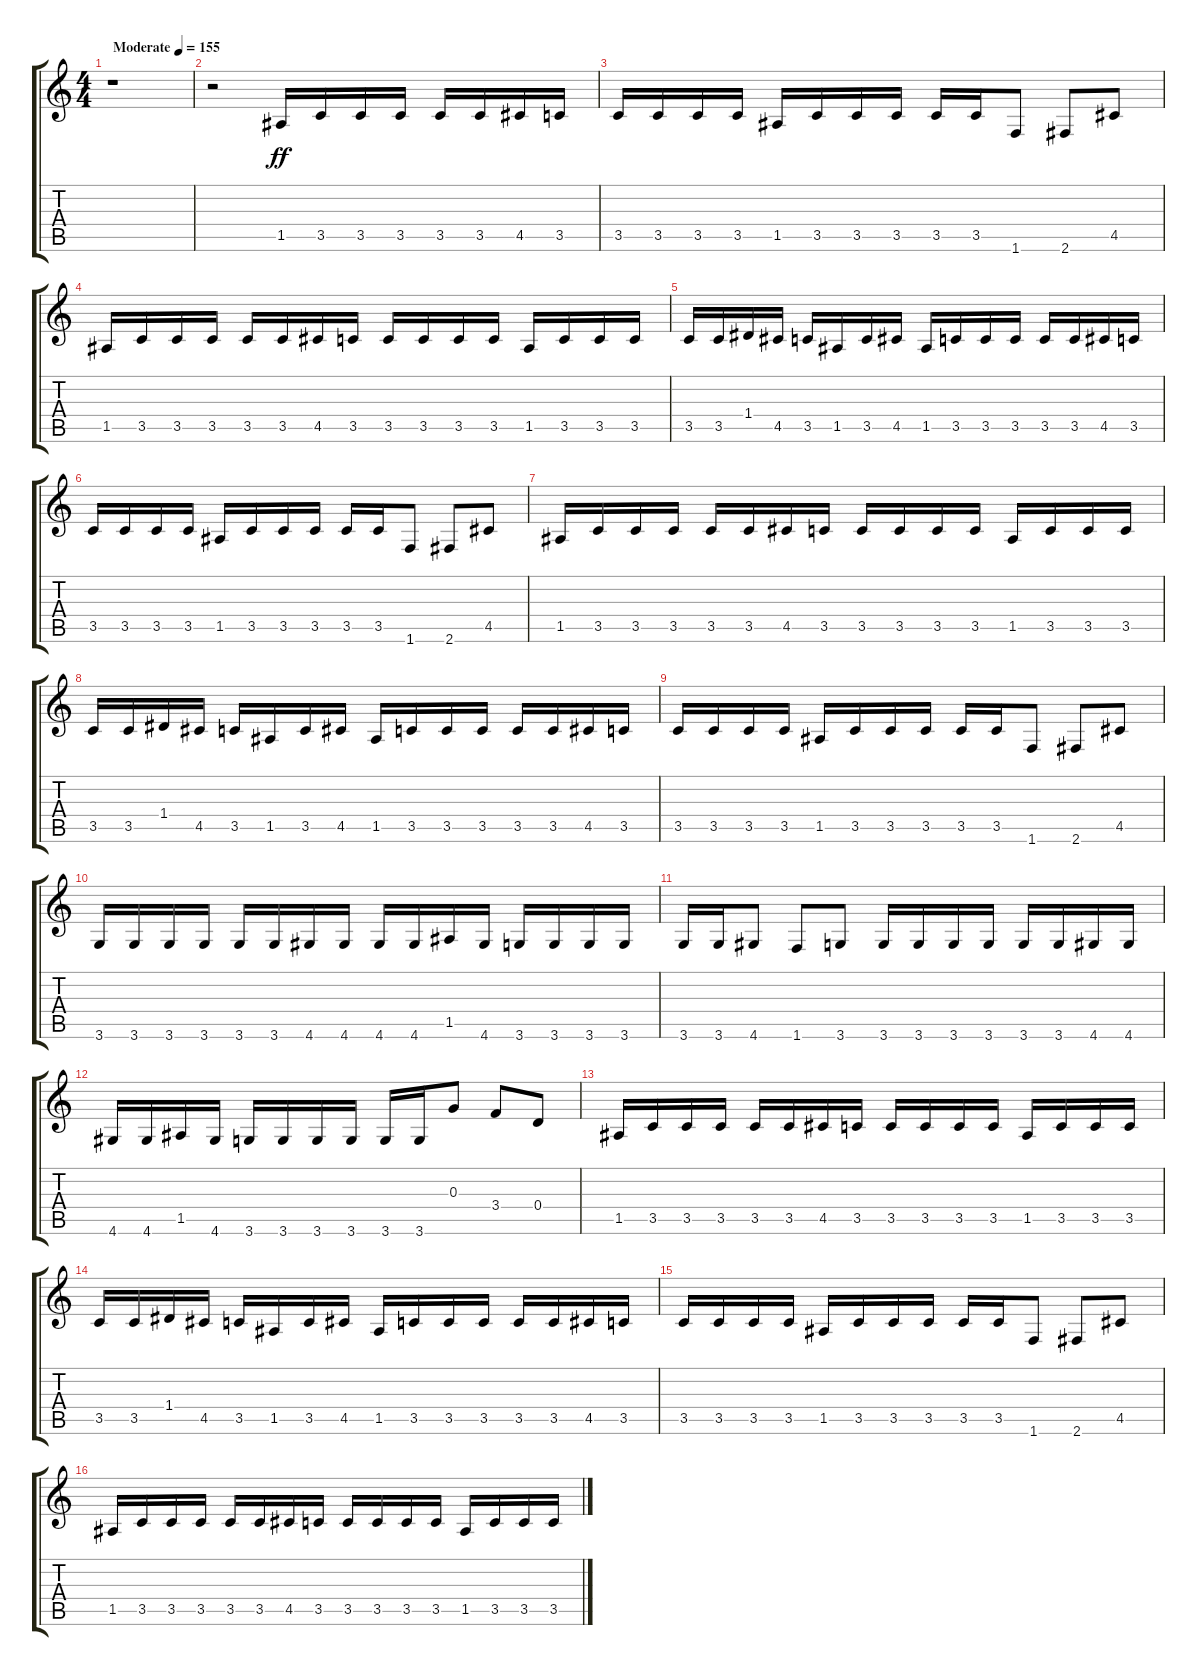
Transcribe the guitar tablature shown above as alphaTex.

\track "" {instrument distortionguitar}
\staff {score tabs}
\tuning (E4 B3 G3 D3 A2 E2) {hide}
\ts (4 4)
\tempo (155 "Moderate")
\clef g2
\ks c
r.1{dy ff instrument distortionguitar} |
r.2 1.5.16 3.5.16 3.5.16 3.5.16 3.5.16 3.5.16 4.5.16 3.5.16 |
3.5.16 3.5.16 3.5.16 3.5.16 1.5.16 3.5.16 3.5.16 3.5.16 3.5.16 3.5.16 1.6.8 2.6.8 4.5.8 |
1.5.16 3.5.16 3.5.16 3.5.16 3.5.16 3.5.16 4.5.16 3.5.16 3.5.16 3.5.16 3.5.16 3.5.16 1.5.16 3.5.16 3.5.16 3.5.16 |
3.5.16 3.5.16 1.4.16 4.5.16 3.5.16 1.5.16 3.5.16 4.5.16 1.5.16 3.5.16 3.5.16 3.5.16 3.5.16 3.5.16 4.5.16 3.5.16 |
3.5.16 3.5.16 3.5.16 3.5.16 1.5.16 3.5.16 3.5.16 3.5.16 3.5.16 3.5.16 1.6.8 2.6.8 4.5.8 |
1.5.16 3.5.16 3.5.16 3.5.16 3.5.16 3.5.16 4.5.16 3.5.16 3.5.16 3.5.16 3.5.16 3.5.16 1.5.16 3.5.16 3.5.16 3.5.16 |
3.5.16 3.5.16 1.4.16 4.5.16 3.5.16 1.5.16 3.5.16 4.5.16 1.5.16 3.5.16 3.5.16 3.5.16 3.5.16 3.5.16 4.5.16 3.5.16 |
3.5.16 3.5.16 3.5.16 3.5.16 1.5.16 3.5.16 3.5.16 3.5.16 3.5.16 3.5.16 1.6.8 2.6.8 4.5.8 |
3.6.16 3.6.16 3.6.16 3.6.16 3.6.16 3.6.16 4.6.16 4.6.16 4.6.16 4.6.16 1.5.16 4.6.16 3.6.16 3.6.16 3.6.16 3.6.16 |
3.6.16 3.6.16 4.6.8 1.6.8 3.6.8 3.6.16 3.6.16 3.6.16 3.6.16 3.6.16 3.6.16 4.6.16 4.6.16 |
4.6.16 4.6.16 1.5.16 4.6.16 3.6.16 3.6.16 3.6.16 3.6.16 3.6.16 3.6.16 0.3.8 3.4.8 0.4.8 |
1.5.16 3.5.16 3.5.16 3.5.16 3.5.16 3.5.16 4.5.16 3.5.16 3.5.16 3.5.16 3.5.16 3.5.16 1.5.16 3.5.16 3.5.16 3.5.16 |
3.5.16 3.5.16 1.4.16 4.5.16 3.5.16 1.5.16 3.5.16 4.5.16 1.5.16 3.5.16 3.5.16 3.5.16 3.5.16 3.5.16 4.5.16 3.5.16 |
3.5.16 3.5.16 3.5.16 3.5.16 1.5.16 3.5.16 3.5.16 3.5.16 3.5.16 3.5.16 1.6.8 2.6.8 4.5.8 |
1.5.16 3.5.16 3.5.16 3.5.16 3.5.16 3.5.16 4.5.16 3.5.16 3.5.16 3.5.16 3.5.16 3.5.16 1.5.16 3.5.16 3.5.16 3.5.16
